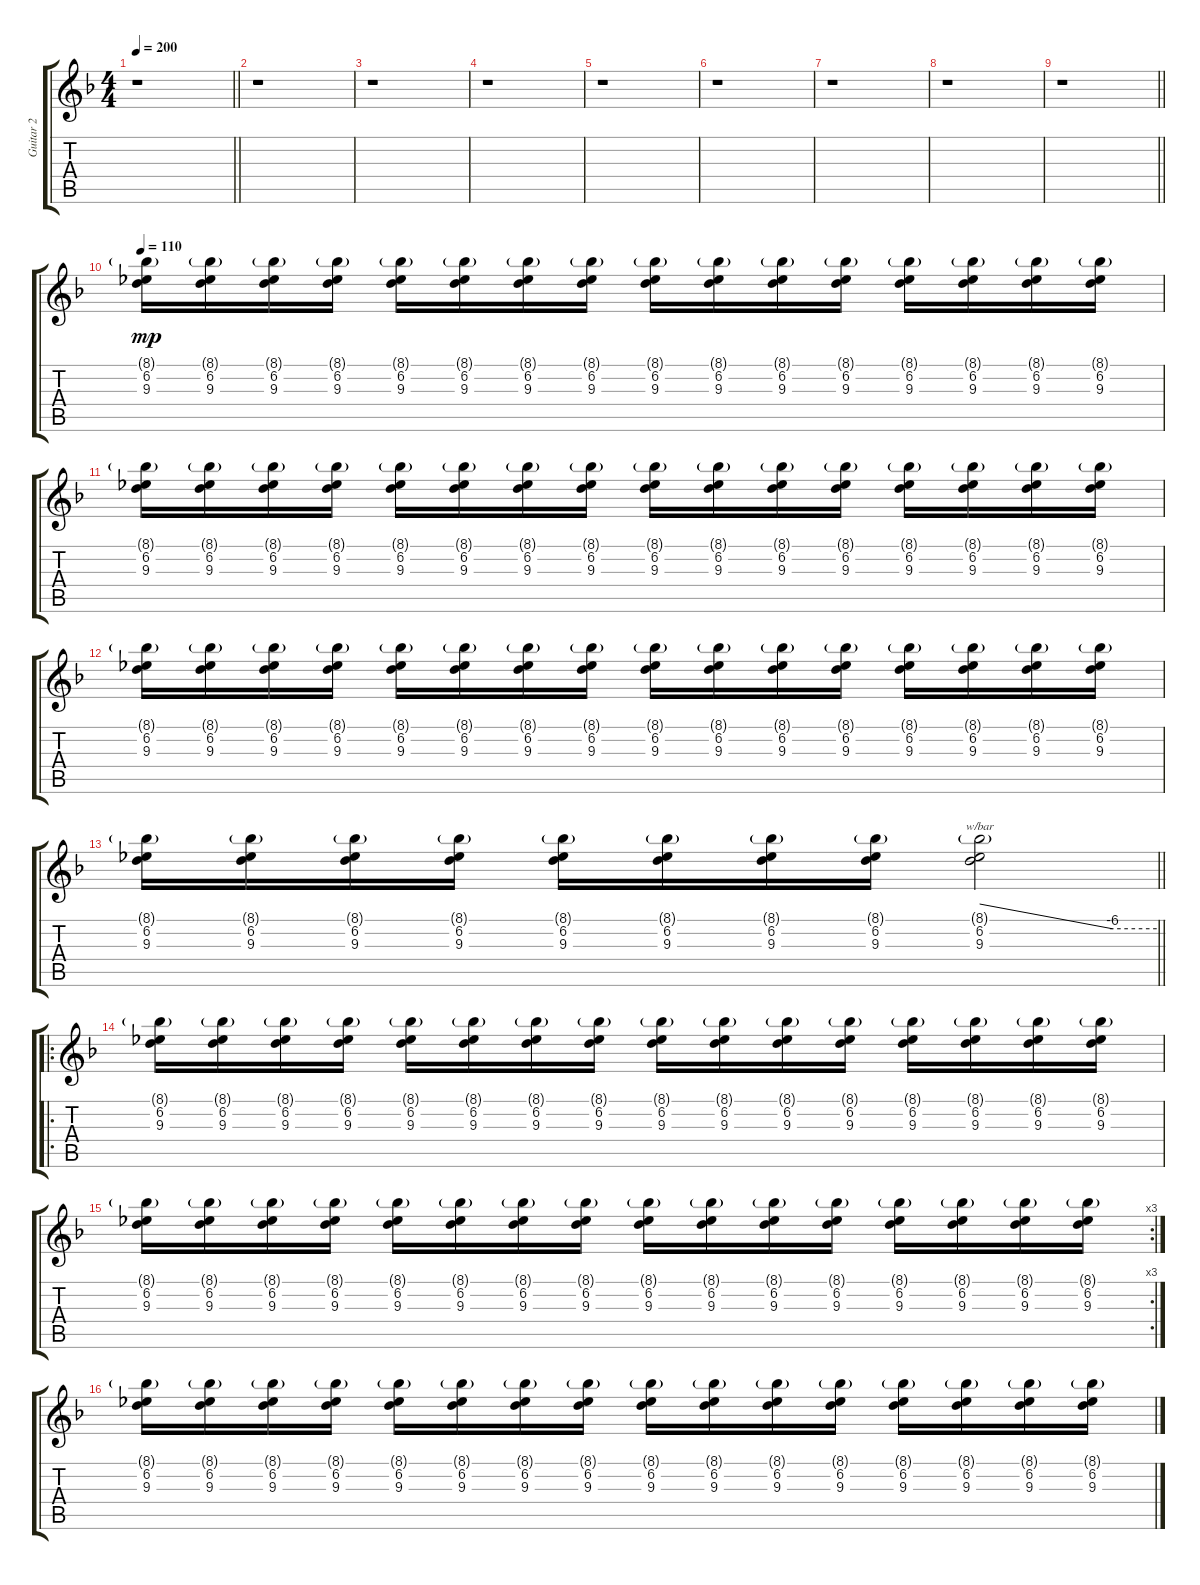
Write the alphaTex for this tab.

\track ("Guitar 2" "Guitar 2") {instrument distortionguitar}
\staff {score tabs}
\tuning (D4 A3 F3 C3 G2 C2) {hide}
\ts (4 4)
\tempo 200
\clef g2
\barLineRight lightlight
\ks f
r.1{dy mp} |
r.1 |
r.1 |
r.1 |
r.1 |
r.1 |
r.1 |
r.1 |
\barLineRight lightlight
r.1 |
\tempo 110
(8.1{g} 6.2 9.3).16 (8.1{g} 6.2 9.3).16 (8.1{g} 6.2 9.3).16 (8.1{g} 6.2 9.3).16 (8.1{g} 6.2 9.3).16 (8.1{g} 6.2 9.3).16 (8.1{g} 6.2 9.3).16 (8.1{g} 6.2 9.3).16 (8.1{g} 6.2 9.3).16 (8.1{g} 6.2 9.3).16 (8.1{g} 6.2 9.3).16 (8.1{g} 6.2 9.3).16 (8.1{g} 6.2 9.3).16 (8.1{g} 6.2 9.3).16 (8.1{g} 6.2 9.3).16 (8.1{g} 6.2 9.3).16 |
(8.1{g} 6.2 9.3).16 (8.1{g} 6.2 9.3).16 (8.1{g} 6.2 9.3).16 (8.1{g} 6.2 9.3).16 (8.1{g} 6.2 9.3).16 (8.1{g} 6.2 9.3).16 (8.1{g} 6.2 9.3).16 (8.1{g} 6.2 9.3).16 (8.1{g} 6.2 9.3).16 (8.1{g} 6.2 9.3).16 (8.1{g} 6.2 9.3).16 (8.1{g} 6.2 9.3).16 (8.1{g} 6.2 9.3).16 (8.1{g} 6.2 9.3).16 (8.1{g} 6.2 9.3).16 (8.1{g} 6.2 9.3).16 |
(8.1{g} 6.2 9.3).16 (8.1{g} 6.2 9.3).16 (8.1{g} 6.2 9.3).16 (8.1{g} 6.2 9.3).16 (8.1{g} 6.2 9.3).16 (8.1{g} 6.2 9.3).16 (8.1{g} 6.2 9.3).16 (8.1{g} 6.2 9.3).16 (8.1{g} 6.2 9.3).16 (8.1{g} 6.2 9.3).16 (8.1{g} 6.2 9.3).16 (8.1{g} 6.2 9.3).16 (8.1{g} 6.2 9.3).16 (8.1{g} 6.2 9.3).16 (8.1{g} 6.2 9.3).16 (8.1{g} 6.2 9.3).16 |
\barLineRight lightlight
(8.1{g} 6.2 9.3).16 (8.1{g} 6.2 9.3).16 (8.1{g} 6.2 9.3).16 (8.1{g} 6.2 9.3).16 (8.1{g} 6.2 9.3).16 (8.1{g} 6.2 9.3).16 (8.1{g} 6.2 9.3).16 (8.1{g} 6.2 9.3).16 (8.1{g} 6.2 9.3).2{tbe (custom default 0 0 45 -24 60 -24)} |
\ro
(8.1{g} 6.2 9.3).16 (8.1{g} 6.2 9.3).16 (8.1{g} 6.2 9.3).16 (8.1{g} 6.2 9.3).16 (8.1{g} 6.2 9.3).16 (8.1{g} 6.2 9.3).16 (8.1{g} 6.2 9.3).16 (8.1{g} 6.2 9.3).16 (8.1{g} 6.2 9.3).16 (8.1{g} 6.2 9.3).16 (8.1{g} 6.2 9.3).16 (8.1{g} 6.2 9.3).16 (8.1{g} 6.2 9.3).16 (8.1{g} 6.2 9.3).16 (8.1{g} 6.2 9.3).16 (8.1{g} 6.2 9.3).16 |
\rc 3
(8.1{g} 6.2 9.3).16 (8.1{g} 6.2 9.3).16 (8.1{g} 6.2 9.3).16 (8.1{g} 6.2 9.3).16 (8.1{g} 6.2 9.3).16 (8.1{g} 6.2 9.3).16 (8.1{g} 6.2 9.3).16 (8.1{g} 6.2 9.3).16 (8.1{g} 6.2 9.3).16 (8.1{g} 6.2 9.3).16 (8.1{g} 6.2 9.3).16 (8.1{g} 6.2 9.3).16 (8.1{g} 6.2 9.3).16 (8.1{g} 6.2 9.3).16 (8.1{g} 6.2 9.3).16 (8.1{g} 6.2 9.3).16 |
(8.1{g} 6.2 9.3).16 (8.1{g} 6.2 9.3).16 (8.1{g} 6.2 9.3).16 (8.1{g} 6.2 9.3).16 (8.1{g} 6.2 9.3).16 (8.1{g} 6.2 9.3).16 (8.1{g} 6.2 9.3).16 (8.1{g} 6.2 9.3).16 (8.1{g} 6.2 9.3).16 (8.1{g} 6.2 9.3).16 (8.1{g} 6.2 9.3).16 (8.1{g} 6.2 9.3).16 (8.1{g} 6.2 9.3).16 (8.1{g} 6.2 9.3).16 (8.1{g} 6.2 9.3).16 (8.1{g} 6.2 9.3).16
